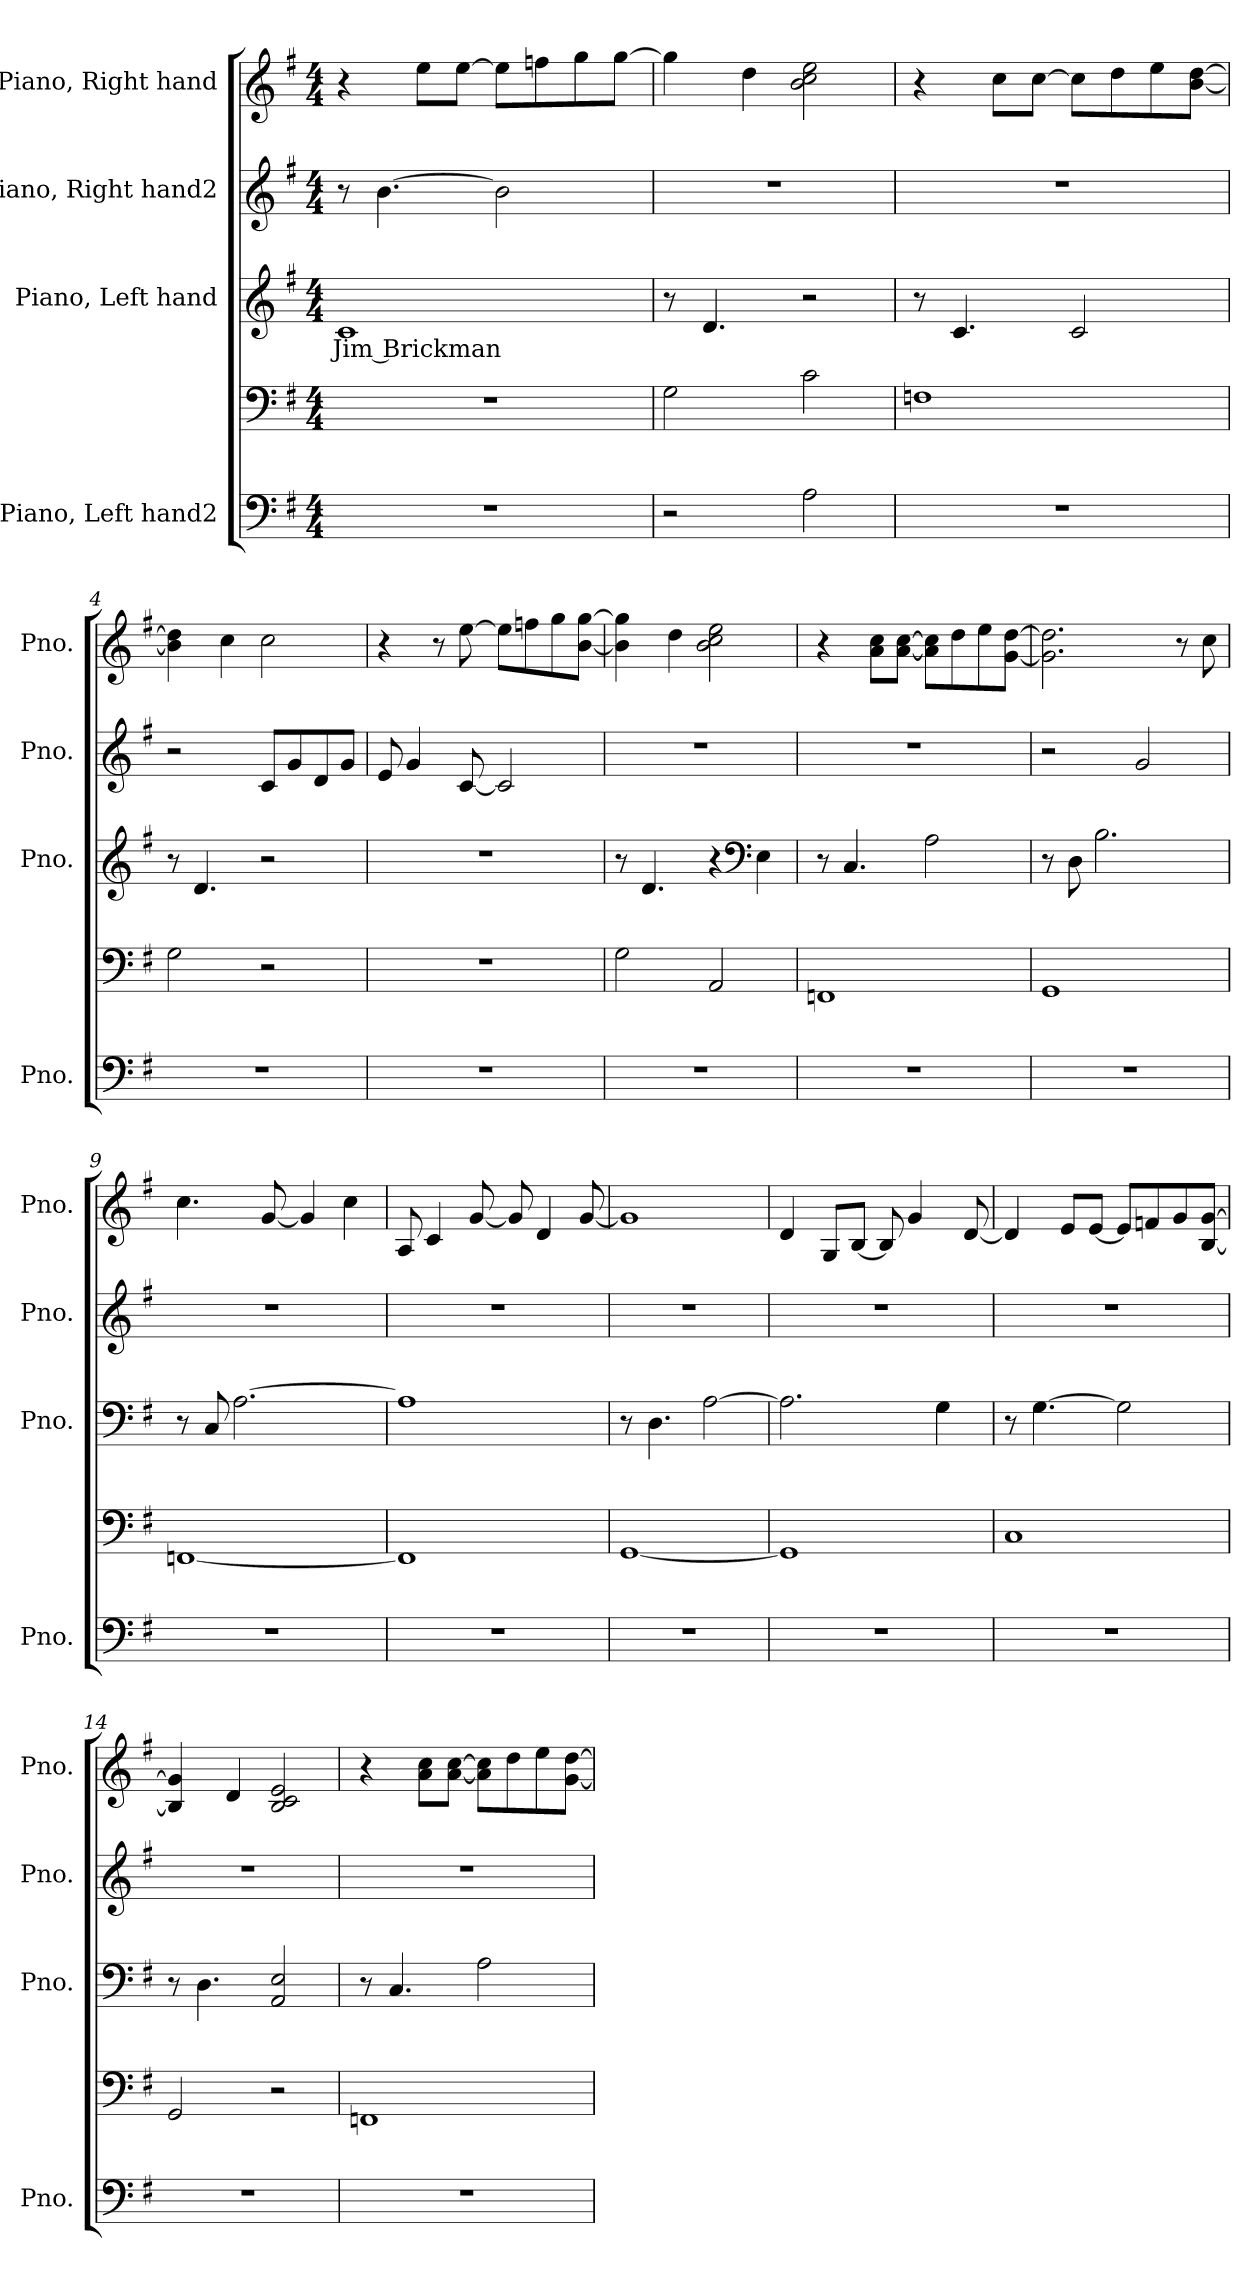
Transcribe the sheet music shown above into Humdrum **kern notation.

**kern	**kern	**kern	**text	**kern	**kern
*part4	*part4	*part3	*part3	*part2	*part1
*staff5	*staff4	*staff3	*staff3	*staff2	*staff1
*I"Piano, Left hand2	*	*I"Piano, Left hand	*	*I"Piano, Right hand2	*I"Piano, Right hand
*I'Pno.	*	*I'Pno.	*	*I'Pno.	*I'Pno.
*clefF4	*clefF4	*clefG2	*	*clefG2	*clefG2
*k[f#]	*k[f#]	*k[f#]	*	*k[f#]	*k[f#]
*M4/4	*M4/4	*M4/4	*	*M4/4	*M4/4
*MM105	*MM105	*MM105	*	*MM105	*MM105
=1	=1	=1	=1	=1	=1
!	!	!	!LO:LY:b	!	!
1r	1r	1c	Jim Brickman	8r	4r
.	.	.	.	[4.b\	.
.	.	.	.	.	8ee\L
.	.	.	.	.	[8ee\J
.	.	.	.	2b\]	8ee\L]
.	.	.	.	.	8ffn\
.	.	.	.	.	8gg\
.	.	.	.	.	[8gg\J
=2	=2	=2	=2	=2	=2
2r	2G\	8r	.	1r	4gg\]
.	.	4.d/	.	.	.
.	.	.	.	.	4dd\
2A\	2c\	2r	.	.	2b\ 2cc\ 2ee\
=3	=3	=3	=3	=3	=3
1r	1Fn	8r	.	1r	4r
.	.	4.c/	.	.	.
.	.	.	.	.	8cc\L
.	.	.	.	.	[8cc\J
.	.	2c/	.	.	8cc\L]
.	.	.	.	.	8dd\
.	.	.	.	.	8ee\
.	.	.	.	.	[8b\ [8dd\J
=4	=4	=4	=4	=4	=4
1r	2G\	8r	.	2r	4b\] 4dd\]
.	.	4.d/	.	.	.
.	.	.	.	.	4cc\
.	2r	2r	.	8c/L	2cc\
.	.	.	.	8g/	.
.	.	.	.	8d/	.
.	.	.	.	8g/J	.
!!LO:LB:g=z
=5	=5	=5	=5	=5	=5
1r	1r	1r	.	8e/	4r
.	.	.	.	4g/	.
.	.	.	.	.	8r
.	.	.	.	[8c/	[8ee\
.	.	.	.	2c/]	8ee\L]
.	.	.	.	.	8ffn\
.	.	.	.	.	8gg\
.	.	.	.	.	[8b\ [8gg\J
=6	=6	=6	=6	=6	=6
1r	2G\	8r	.	1r	4b\] 4gg\]
.	.	4.d/	.	.	.
.	.	.	.	.	4dd\
.	2AA/	4r	.	.	2b\ 2cc\ 2ee\
*	*	*clefF4	*	*	*
.	.	4E\	.	.	.
=7	=7	=7	=7	=7	=7
1r	1FFn	8r	.	1r	4r
.	.	4.C/	.	.	.
.	.	.	.	.	8a\ 8cc\L
.	.	.	.	.	[8a\ [8cc\J
.	.	2A\	.	.	8a\] 8cc\]L
.	.	.	.	.	8dd\
.	.	.	.	.	8ee\
.	.	.	.	.	[8g\ [8dd\J
=8	=8	=8	=8	=8	=8
1r	1GG	8r	.	2r	2.g\] 2.dd\]
.	.	8D\	.	.	.
.	.	2.B\	.	.	.
.	.	.	.	2g/	.
.	.	.	.	.	8r
.	.	.	.	.	8cc\
=9	=9	=9	=9	=9	=9
1r	[1FFn	8r	.	1r	4.cc\
.	.	8C/	.	.	.
.	.	[2.A\	.	.	.
.	.	.	.	.	[8g/
.	.	.	.	.	4g/]
.	.	.	.	.	4cc\
!!LO:PB:g=z
=10	=10	=10	=10	=10	=10
1r	1FF]	1A]	.	1r	8A/
.	.	.	.	.	4c/
.	.	.	.	.	[8g/
.	.	.	.	.	8g/]
.	.	.	.	.	4d/
.	.	.	.	.	[8g/
=11	=11	=11	=11	=11	=11
1r	[1GG	8r	.	1r	1g]
.	.	4.D\	.	.	.
.	.	[2A\	.	.	.
=12	=12	=12	=12	=12	=12
1r	1GG]	2.A\]	.	1r	4d/
.	.	.	.	.	8G/L
.	.	.	.	.	[8B/J
.	.	.	.	.	8B/]
.	.	.	.	.	4g/
.	.	4G\	.	.	.
.	.	.	.	.	[8d/
=13	=13	=13	=13	=13	=13
1r	1C	8r	.	1r	4d/]
.	.	[4.G\	.	.	.
.	.	.	.	.	8e/L
.	.	.	.	.	[8e/J
.	.	2G\]	.	.	8e/L]
.	.	.	.	.	8fn/
.	.	.	.	.	8g/
.	.	.	.	.	[8B/ [8g/J
=14	=14	=14	=14	=14	=14
1r	2GG/	8r	.	1r	4B/] 4g/]
.	.	4.D\	.	.	.
.	.	.	.	.	4d/
.	2r	2AA/ 2E/	.	.	2B/ 2c/ 2e/
!!LO:LB:g=z
=15	=15	=15	=15	=15	=15
1r	1FFn	8r	.	1r	4r
.	.	4.C/	.	.	.
.	.	.	.	.	8a\ 8cc\L
.	.	.	.	.	[8a\ [8cc\J
.	.	2A\	.	.	8a\] 8cc\]L
.	.	.	.	.	8dd\
.	.	.	.	.	8ee\
.	.	.	.	.	[8g\ [8dd\J
=	=	=	=	=	=
*-	*-	*-	*-	*-	*-
